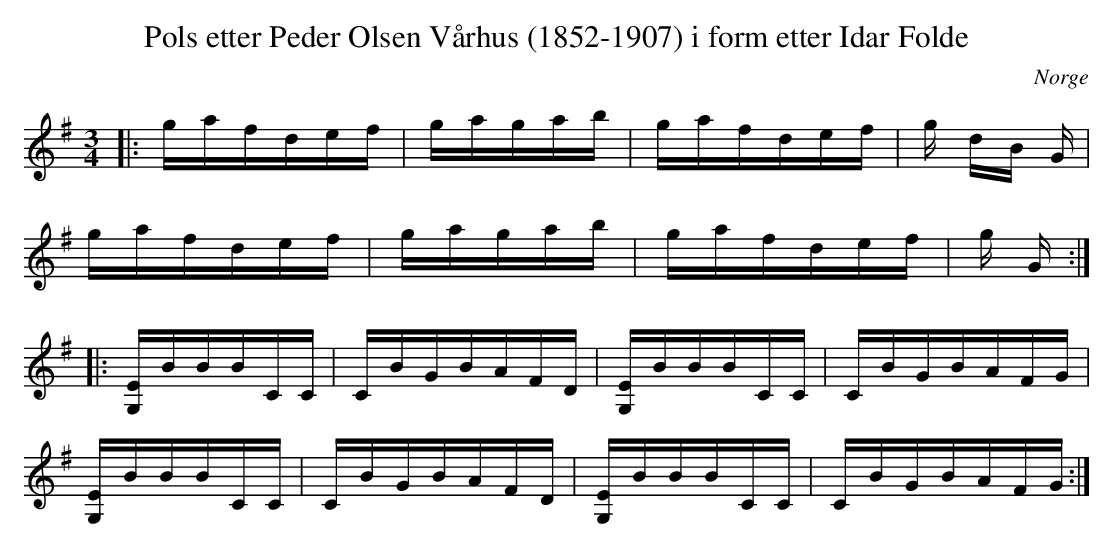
X:1
T:Pols etter Peder Olsen Vårhus (1852-1907) i form etter Idar Folde
O:Norge
M:3/4
L:1/16
K:G
|: gafdef | gagab | gafdef | 2g dB 2G |
   gafdef | gagab | gafdef | 4g 4G :|
|: [G,E]BBBCC | CBGBAFD | [G,E]BBBCC | CBGBAFG  |
   [G,E]BBBCC | CBGBAFD | [G,E]BBBCC | CBGBAFG :|
